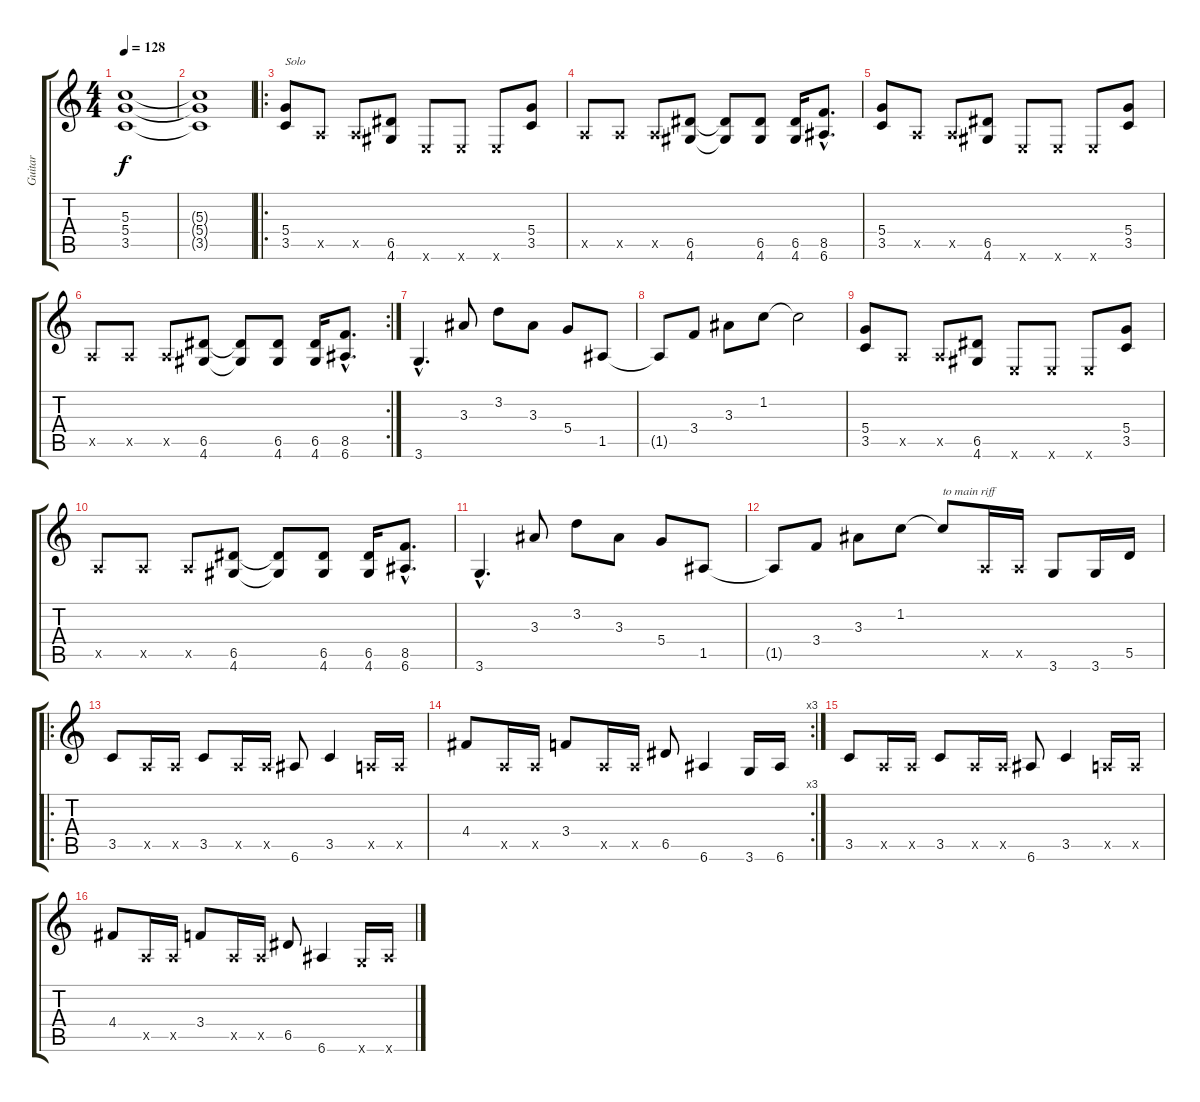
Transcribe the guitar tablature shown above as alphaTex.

\track ("Guitar" "Guitar") {instrument distortionguitar}
\staff {score tabs}
\tuning (E4 B3 G3 D3 A2 E2) {hide}
\ts (4 4)
\tempo 128
\clef g2
\ks c
(5.3 5.4 3.5).1{dy f} |
(5.3{t} 5.4{t} 3.5{t}).1 |
\ro
(5.4 3.5).8{txt "Solo"} 0.5{x}.8 0.5{x}.8 (6.5 4.6).8 0.6{x}.8 0.6{x}.8 0.6{x}.8 (5.4 3.5).8 |
0.5{x}.8 0.5{x}.8 0.5{x}.8 (6.5 4.6).8 (6.5{t} 4.6{t}).8 (6.5 4.6).8 (6.5 4.6).16 (8.5{hac} 6.6{hac}).8{d} |
(5.4 3.5).8 0.5{x}.8 0.5{x}.8 (6.5 4.6).8 0.6{x}.8 0.6{x}.8 0.6{x}.8 (5.4 3.5).8 |
\rc 2
0.5{x}.8 0.5{x}.8 0.5{x}.8 (6.5 4.6).8 (6.5{t} 4.6{t}).8 (6.5 4.6).8 (6.5 4.6).16 (8.5{hac} 6.6{hac}).8{d} |
3.6{hac}.4{d} 3.3.8 3.2.8 3.3.8 5.4.8 1.5.8 |
1.5{t}.8 3.4.8 3.3.8 1.2.8 1.2{t}.2 |
(5.4 3.5).8 0.5{x}.8 0.5{x}.8 (6.5 4.6).8 0.6{x}.8 0.6{x}.8 0.6{x}.8 (5.4 3.5).8 |
0.5{x}.8 0.5{x}.8 0.5{x}.8 (6.5 4.6).8 (6.5{t} 4.6{t}).8 (6.5 4.6).8 (6.5 4.6).16 (8.5{hac} 6.6{hac}).8{d} |
3.6{hac}.4{d} 3.3.8 3.2.8 3.3.8 5.4.8 1.5.8 |
1.5{t}.8 3.4.8 3.3.8 1.2.8 1.2{t}.8{txt "to main riff"} 0.5{x}.16 0.5{x}.16 3.6.8 3.6.16 5.5.16 |
\ro
3.5.8 0.5{x}.16 0.5{x}.16 3.5.8 0.5{x}.16 0.5{x}.16 6.6.8 3.5.4 0.5{x}.16 0.5{x}.16 |
\rc 3
4.4.8 0.5{x}.16 0.5{x}.16 3.4.8 0.5{x}.16 0.5{x}.16 6.5.8 6.6.4 3.6.16 6.6.16 |
3.5.8 0.5{x}.16 0.5{x}.16 3.5.8 0.5{x}.16 0.5{x}.16 6.6.8 3.5.4 0.5{x}.16 0.5{x}.16 |
4.4.8 0.5{x}.16 0.5{x}.16 3.4.8 0.5{x}.16 0.5{x}.16 6.5.8 6.6.4 3.6{x}.16 6.6{x}.16
